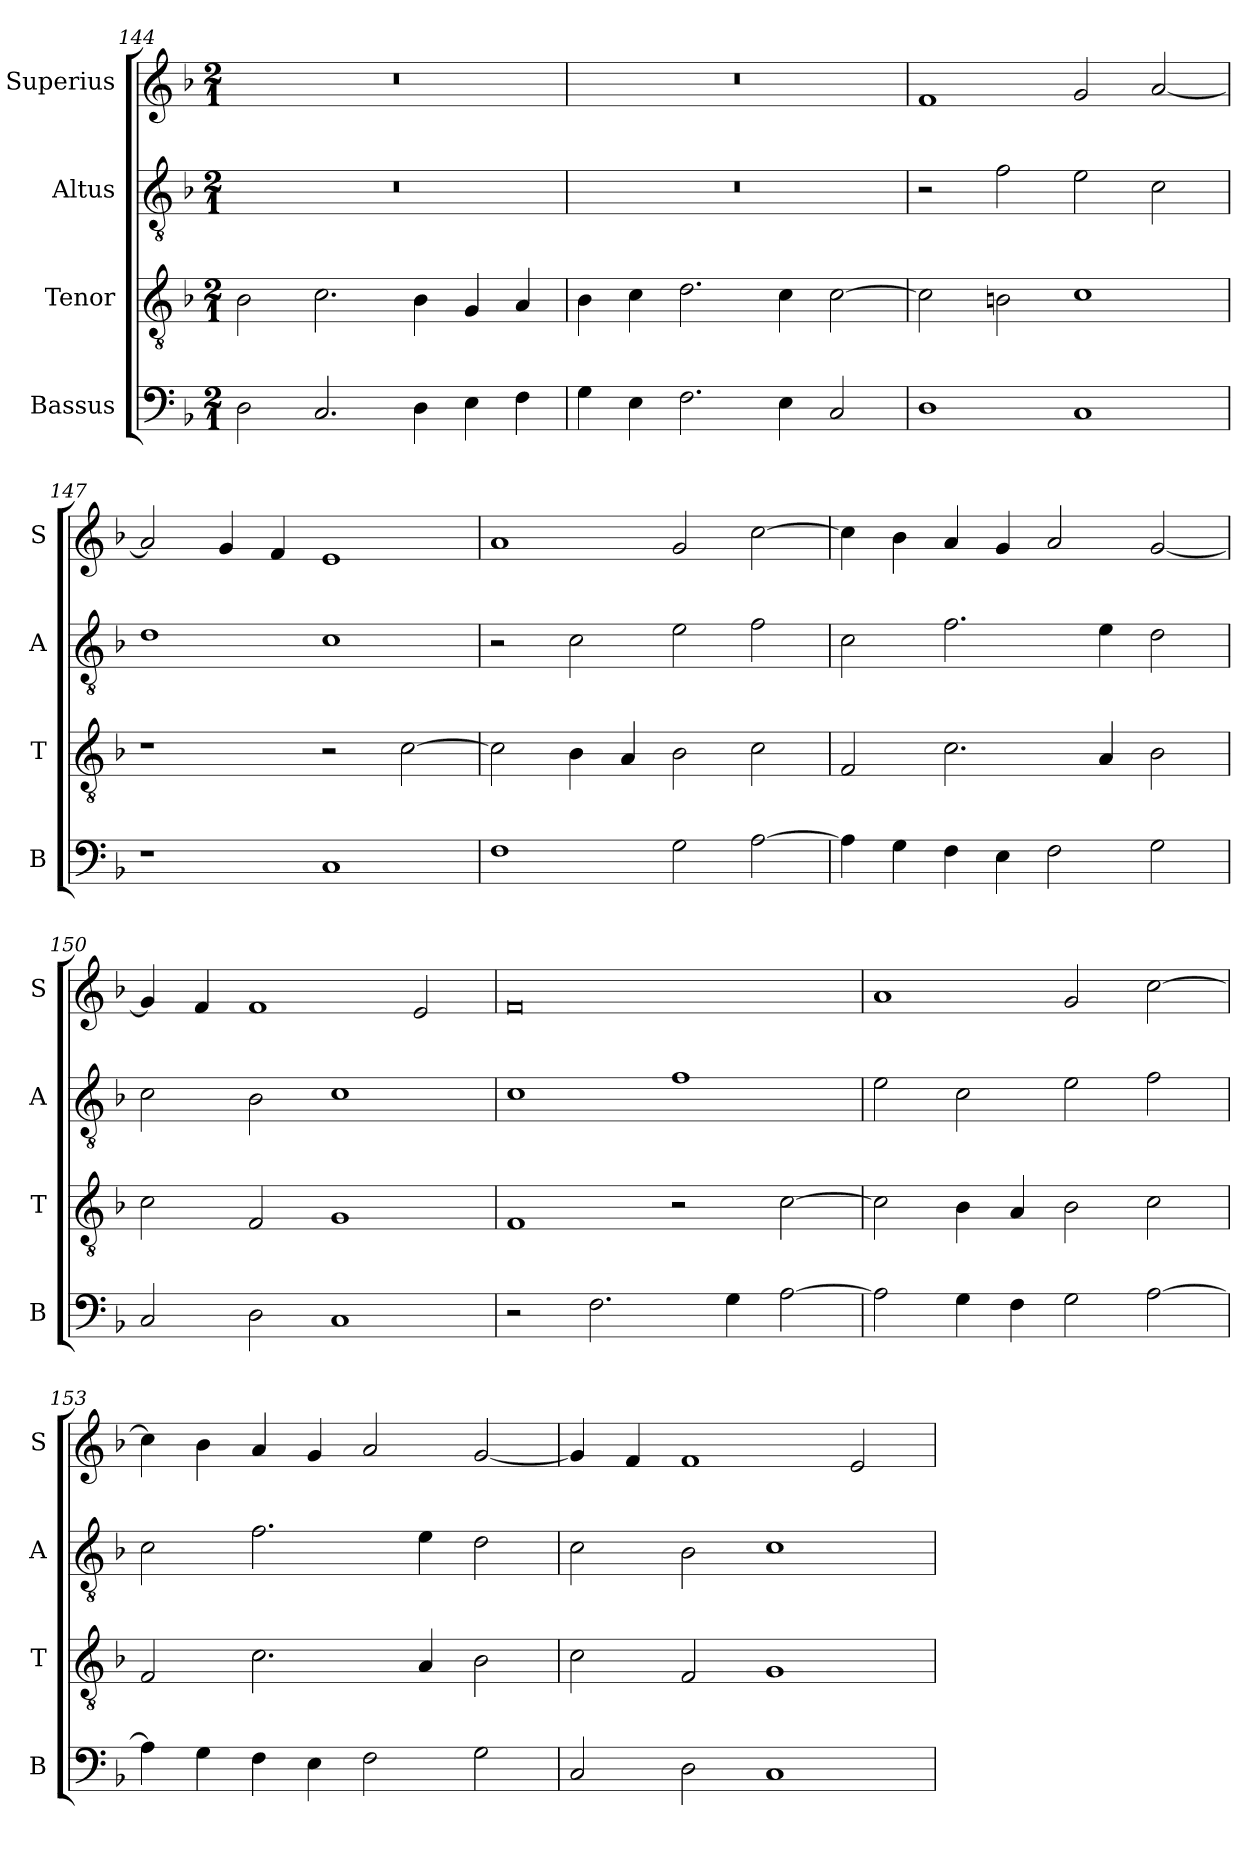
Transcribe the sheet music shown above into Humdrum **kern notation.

**kern	**kern	**kern	**kern
*part4	*part3	*part2	*part1
*staff4	*staff3	*staff2	*staff1
*I"Bassus	*I"Tenor	*I"Altus	*I"Superius
*I'B	*I'T	*I'A	*I'S
*clefF4	*clefGv2	*clefGv2	*clefG2
*k[b-]	*k[b-]	*k[b-]	*k[b-]
*F:	*F:	*F:	*F:
*M2/1	*M2/1	*M2/1	*M2/1
=144	=144	=144	=144
2D	2B-	0r	0r
2.C	2.c	.	.
4D	4B-	.	.
4E	4G	.	.
4F	4A	.	.
=145	=145	=145	=145
4G	4B-	0r	0r
4E	4c	.	.
2.F	2.d	.	.
4E	4c	.	.
2C	[2c	.	.
=146	=146	=146	=146
1D	2c]	2r	1f
.	2Bn	2f	.
1C	1c	2e	2g
.	.	2c	[2a
=147	=147	=147	=147
1r	1r	1d	2a]
.	.	.	4g
.	.	.	4f
1C	2r	1c	1e
.	[2c	.	.
=148	=148	=148	=148
1F	2c]	2r	1a
.	4B-	2c	.
.	4A	.	.
2G	2B-	2e	2g
[2A	2c	2f	[2cc
=149	=149	=149	=149
4A]	2F	2c	4cc]
4G	.	.	4b-
4F	2.c	2.f	4a
4E	.	.	4g
2F	.	.	2a
.	4A	4e	.
2G	2B-	2d	[2g
=150	=150	=150	=150
2C	2c	2c	4g]
.	.	.	4f
2D	2F	2B-	1f
1C	1G	1c	.
.	.	.	2e
=151	=151	=151	=151
2r	1F	1c	0f
2.F	.	.	.
.	2r	1f	.
4G	.	.	.
[2A	[2c	.	.
=152	=152	=152	=152
2A]	2c]	2e	1a
4G	4B-	2c	.
4F	4A	.	.
2G	2B-	2e	2g
[2A	2c	2f	[2cc
=153	=153	=153	=153
4A]	2F	2c	4cc]
4G	.	.	4b-
4F	2.c	2.f	4a
4E	.	.	4g
2F	.	.	2a
.	4A	4e	.
2G	2B-	2d	[2g
=154	=154	=154	=154
2C	2c	2c	4g]
.	.	.	4f
2D	2F	2B-	1f
1C	1G	1c	.
.	.	.	2e
=	=	=	=
*-	*-	*-	*-
